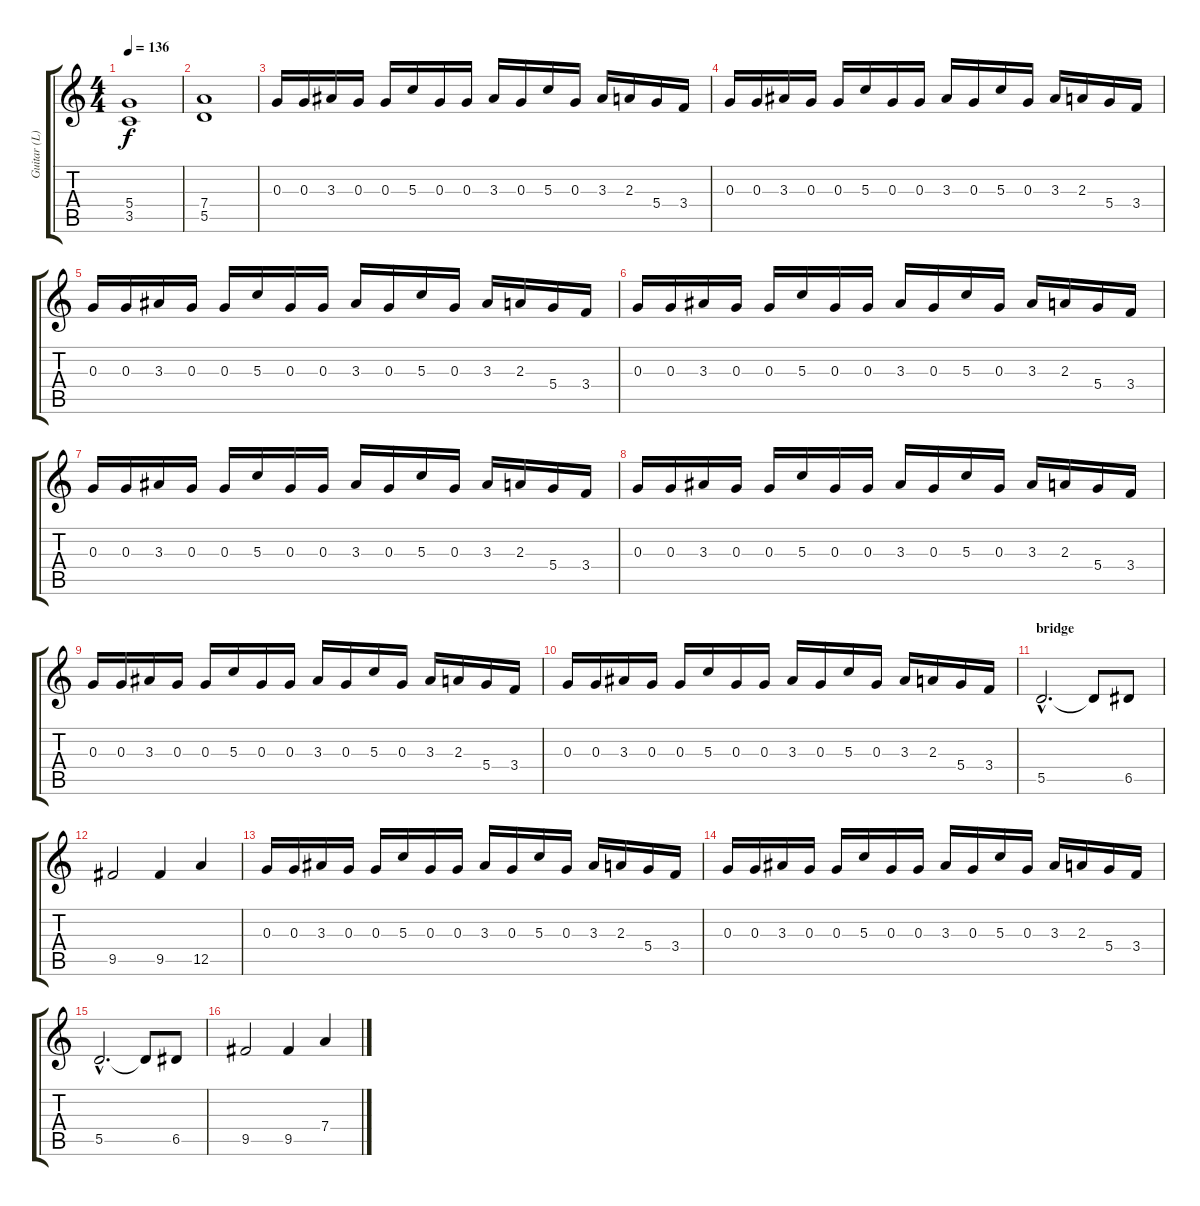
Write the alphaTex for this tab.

\track ("Guitar (L)" "Guitar (L)") {instrument distortionguitar}
\staff {score tabs}
\tuning (E4 B3 G3 D3 A2 E2) {hide}
\ts (4 4)
\tempo 136
\clef g2
\ks c
(5.4 3.5).1{dy f} |
(7.4 5.5).1 |
0.3.16 0.3.16 3.3.16 0.3.16 0.3.16 5.3.16 0.3.16 0.3.16 3.3.16 0.3.16 5.3.16 0.3.16 3.3.16 2.3.16 5.4.16 3.4.16 |
0.3.16 0.3.16 3.3.16 0.3.16 0.3.16 5.3.16 0.3.16 0.3.16 3.3.16 0.3.16 5.3.16 0.3.16 3.3.16 2.3.16 5.4.16 3.4.16 |
0.3.16 0.3.16 3.3.16 0.3.16 0.3.16 5.3.16 0.3.16 0.3.16 3.3.16 0.3.16 5.3.16 0.3.16 3.3.16 2.3.16 5.4.16 3.4.16 |
0.3.16 0.3.16 3.3.16 0.3.16 0.3.16 5.3.16 0.3.16 0.3.16 3.3.16 0.3.16 5.3.16 0.3.16 3.3.16 2.3.16 5.4.16 3.4.16 |
0.3.16 0.3.16 3.3.16 0.3.16 0.3.16 5.3.16 0.3.16 0.3.16 3.3.16 0.3.16 5.3.16 0.3.16 3.3.16 2.3.16 5.4.16 3.4.16 |
0.3.16 0.3.16 3.3.16 0.3.16 0.3.16 5.3.16 0.3.16 0.3.16 3.3.16 0.3.16 5.3.16 0.3.16 3.3.16 2.3.16 5.4.16 3.4.16 |
0.3.16 0.3.16 3.3.16 0.3.16 0.3.16 5.3.16 0.3.16 0.3.16 3.3.16 0.3.16 5.3.16 0.3.16 3.3.16 2.3.16 5.4.16 3.4.16 |
0.3.16 0.3.16 3.3.16 0.3.16 0.3.16 5.3.16 0.3.16 0.3.16 3.3.16 0.3.16 5.3.16 0.3.16 3.3.16 2.3.16 5.4.16 3.4.16 |
\section ("" "bridge")
5.5{hac}.2{d} 5.5{t}.8 6.5.8 |
9.5.2 9.5.4 12.5.4 |
0.3.16 0.3.16 3.3.16 0.3.16 0.3.16 5.3.16 0.3.16 0.3.16 3.3.16 0.3.16 5.3.16 0.3.16 3.3.16 2.3.16 5.4.16 3.4.16 |
0.3.16 0.3.16 3.3.16 0.3.16 0.3.16 5.3.16 0.3.16 0.3.16 3.3.16 0.3.16 5.3.16 0.3.16 3.3.16 2.3.16 5.4.16 3.4.16 |
5.5{hac}.2{d} 5.5{t}.8 6.5.8 |
9.5.2 9.5.4 7.4.4
